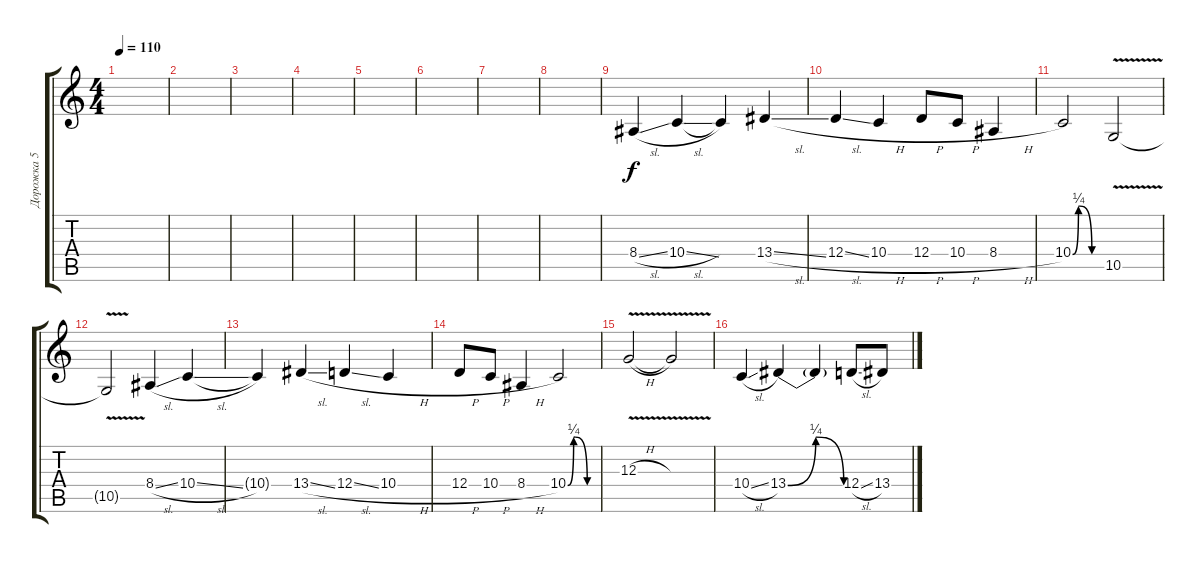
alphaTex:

\track ("Дорожка 5" "Дорожка 5") {instrument pad4choir}
\staff {score tabs}
\tuning (E4 B3 G3 D3 A2 E2) {hide}
\ts (4 4)
\tempo 110
\clef g2
\ks c
|
|
|
|
|
|
|
|
8.4{sl}.4{volume 7} 10.4{sl}.4 10.4{t}.4 13.4{sl}.4{volume 10} |
12.4{sl}.4 10.4{h}.4 12.4{h}.8 10.4{h}.8 8.4{h}.4{volume 13} |
10.4{be (custom 0 0 12 1 15 1 40 0 60 0)}.2 10.5{v}.2 |
10.5{v t}.2 8.4{sl}.4 10.4{sl}.4 |
10.4{t}.4 13.4{sl}.4 12.4{sl}.4 10.4{h}.4 |
12.4{h}.8 10.4{h}.8 8.4{h}.4 10.4{be (custom 0 0 12 1 15 1 40 0 60 0)}.2 |
12.3{v h}.2 12.3{v t}.2 |
10.4{sl}.4 13.4{be (bendrelease 0 0 15 1 15 1 60 0)}.4 13.4{t}.4 12.4{sl}.8 13.4{sl}.8
